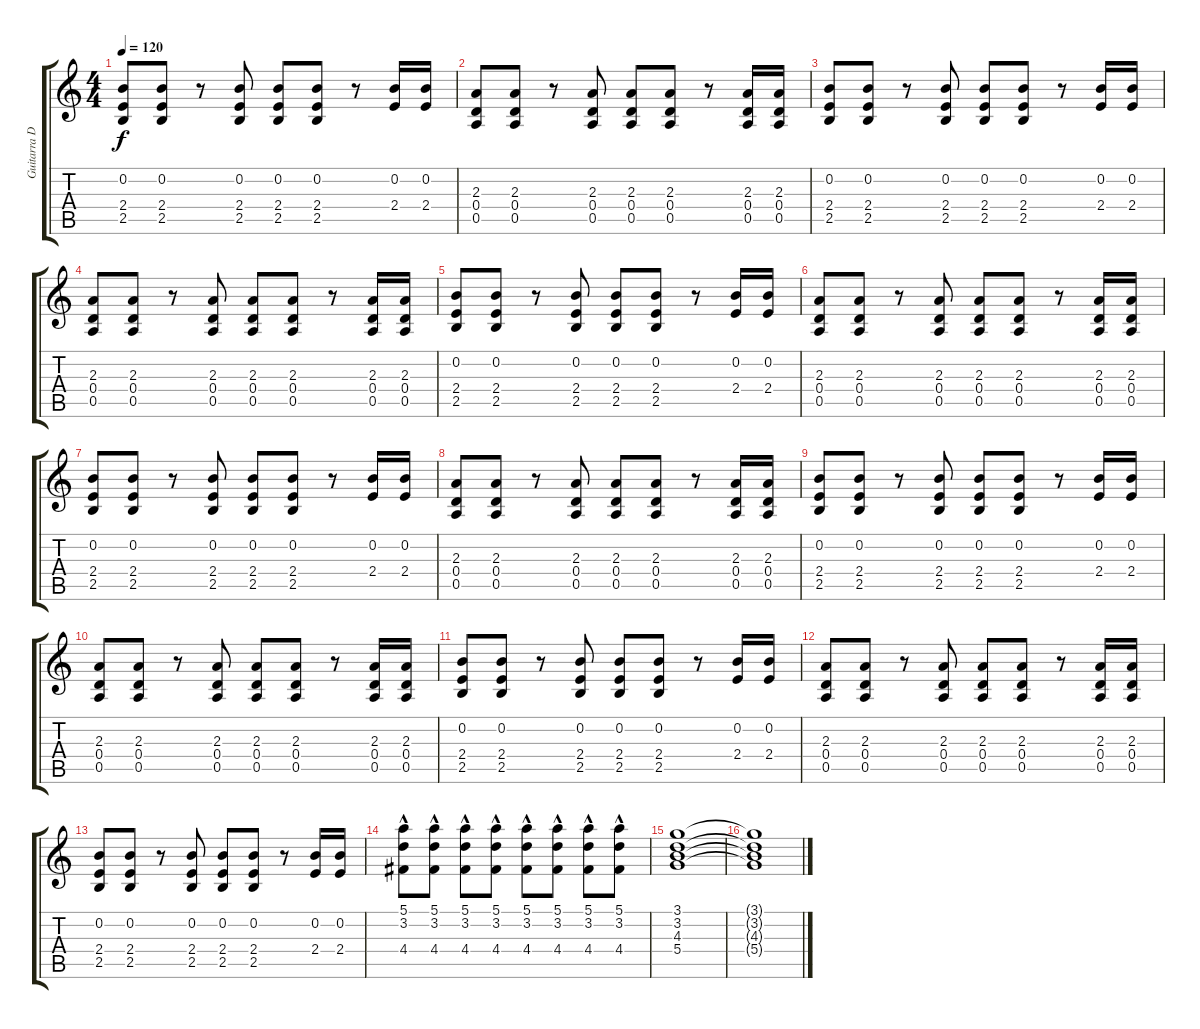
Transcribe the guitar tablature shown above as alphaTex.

\track ("Guitarra Dist." "Guitarra D") {instrument electricguitarclean}
\staff {score tabs}
\tuning (E4 B3 G3 D3 A2 E2) {hide}
\ts (4 4)
\tempo 120
\clef g2
\ks c
(0.2 2.4 2.5).8{dy f} (0.2 2.4 2.5).8 r.8 (0.2 2.4 2.5).8 (0.2 2.4 2.5).8 (0.2 2.4 2.5).8 r.8 (0.2 2.4).16 (0.2 2.4).16 |
(2.3 0.4 0.5).8 (2.3 0.4 0.5).8 r.8 (2.3 0.4 0.5).8 (2.3 0.4 0.5).8 (2.3 0.4 0.5).8 r.8 (2.3 0.4 0.5).16 (2.3 0.4 0.5).16 |
(0.2 2.4 2.5).8 (0.2 2.4 2.5).8 r.8 (0.2 2.4 2.5).8 (0.2 2.4 2.5).8 (0.2 2.4 2.5).8 r.8 (0.2 2.4).16 (0.2 2.4).16 |
(2.3 0.4 0.5).8 (2.3 0.4 0.5).8 r.8 (2.3 0.4 0.5).8 (2.3 0.4 0.5).8 (2.3 0.4 0.5).8 r.8 (2.3 0.4 0.5).16 (2.3 0.4 0.5).16 |
(0.2 2.4 2.5).8 (0.2 2.4 2.5).8 r.8 (0.2 2.4 2.5).8 (0.2 2.4 2.5).8 (0.2 2.4 2.5).8 r.8 (0.2 2.4).16 (0.2 2.4).16 |
(2.3 0.4 0.5).8 (2.3 0.4 0.5).8 r.8 (2.3 0.4 0.5).8 (2.3 0.4 0.5).8 (2.3 0.4 0.5).8 r.8 (2.3 0.4 0.5).16 (2.3 0.4 0.5).16 |
(0.2 2.4 2.5).8 (0.2 2.4 2.5).8 r.8 (0.2 2.4 2.5).8 (0.2 2.4 2.5).8 (0.2 2.4 2.5).8 r.8 (0.2 2.4).16 (0.2 2.4).16 |
(2.3 0.4 0.5).8 (2.3 0.4 0.5).8 r.8 (2.3 0.4 0.5).8 (2.3 0.4 0.5).8 (2.3 0.4 0.5).8 r.8 (2.3 0.4 0.5).16 (2.3 0.4 0.5).16 |
(0.2 2.4 2.5).8 (0.2 2.4 2.5).8 r.8 (0.2 2.4 2.5).8 (0.2 2.4 2.5).8 (0.2 2.4 2.5).8 r.8 (0.2 2.4).16 (0.2 2.4).16 |
(2.3 0.4 0.5).8 (2.3 0.4 0.5).8 r.8 (2.3 0.4 0.5).8 (2.3 0.4 0.5).8 (2.3 0.4 0.5).8 r.8 (2.3 0.4 0.5).16 (2.3 0.4 0.5).16 |
(0.2 2.4 2.5).8 (0.2 2.4 2.5).8 r.8 (0.2 2.4 2.5).8 (0.2 2.4 2.5).8 (0.2 2.4 2.5).8 r.8 (0.2 2.4).16 (0.2 2.4).16 |
(2.3 0.4 0.5).8 (2.3 0.4 0.5).8 r.8 (2.3 0.4 0.5).8 (2.3 0.4 0.5).8 (2.3 0.4 0.5).8 r.8 (2.3 0.4 0.5).16 (2.3 0.4 0.5).16 |
(0.2 2.4 2.5).8 (0.2 2.4 2.5).8 r.8 (0.2 2.4 2.5).8 (0.2 2.4 2.5).8 (0.2 2.4 2.5).8 r.8 (0.2 2.4).16 (0.2 2.4).16 |
(5.1 3.2{hac} 4.4{hac}).8 (5.1 3.2{hac} 4.4{hac}).8 (5.1 3.2{hac} 4.4{hac}).8 (5.1 3.2{hac} 4.4{hac}).8 (5.1 3.2{hac} 4.4{hac}).8 (5.1 3.2{hac} 4.4{hac}).8 (5.1 3.2{hac} 4.4{hac}).8 (5.1 3.2{hac} 4.4{hac}).8 |
(3.1 3.2 4.3 5.4).1 |
(3.1{t} 3.2{t} 4.3{t} 5.4{t}).1
